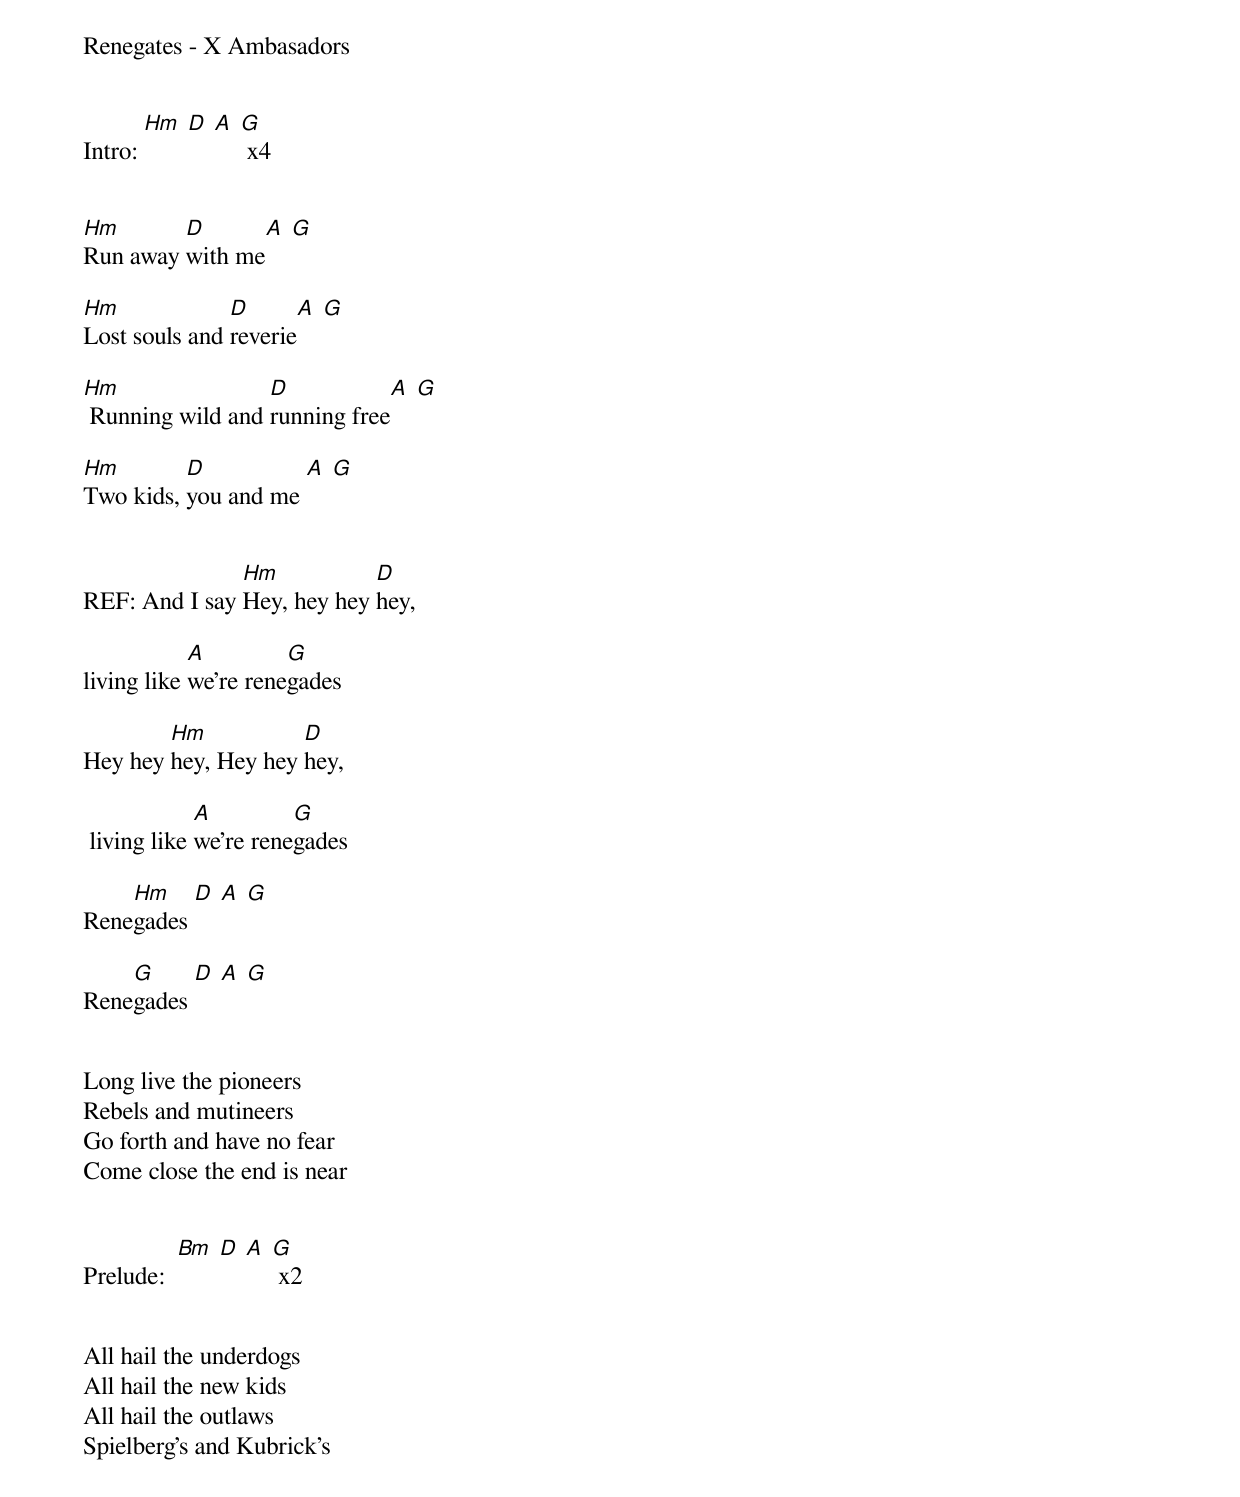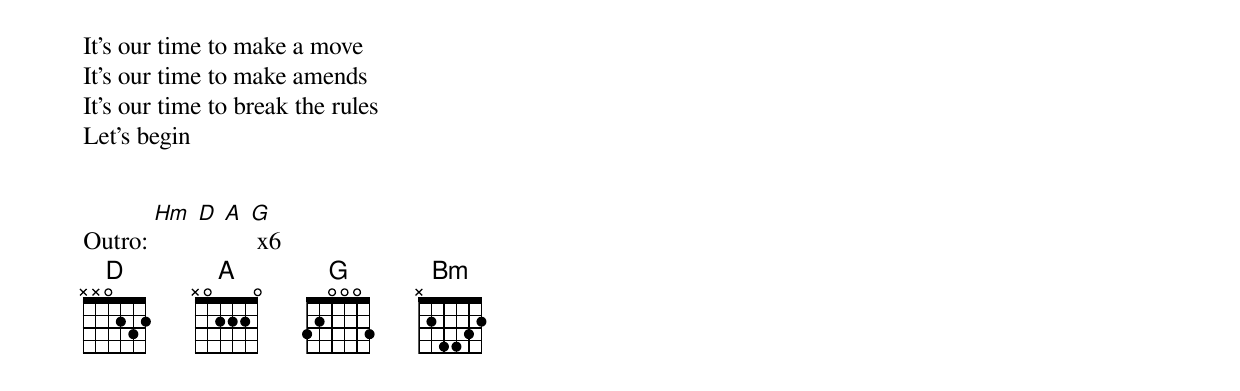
Renegates - X Ambasadors


Intro: [Hm] [D] [A] [G] x4


[Hm]Run away [D]with me[A] [G]

[Hm]Lost souls and [D]reverie[A] [G]

[Hm] Running wild and [D]running free[A] [G]

[Hm]Two kids, [D]you and me [A] [G]


REF: And I say [Hm]Hey, hey hey [D]hey,

living like [A]we're rene[G]gades

Hey hey [Hm]hey, Hey hey [D]hey,

 living like [A]we're rene[G]gades

Rene[Hm]gades [D] [A] [G]

Rene[G]gades [D] [A] [G]


Long live the pioneers
Rebels and mutineers
Go forth and have no fear
Come close the end is near


Prelude:  [Bm] [D] [A] [G] x2


All hail the underdogs
All hail the new kids
All hail the outlaws
Spielberg's and Kubrick's


It's our time to make a move
It's our time to make amends
It's our time to break the rules
Let's begin


Outro: [Hm] [D] [A] [G] x6
